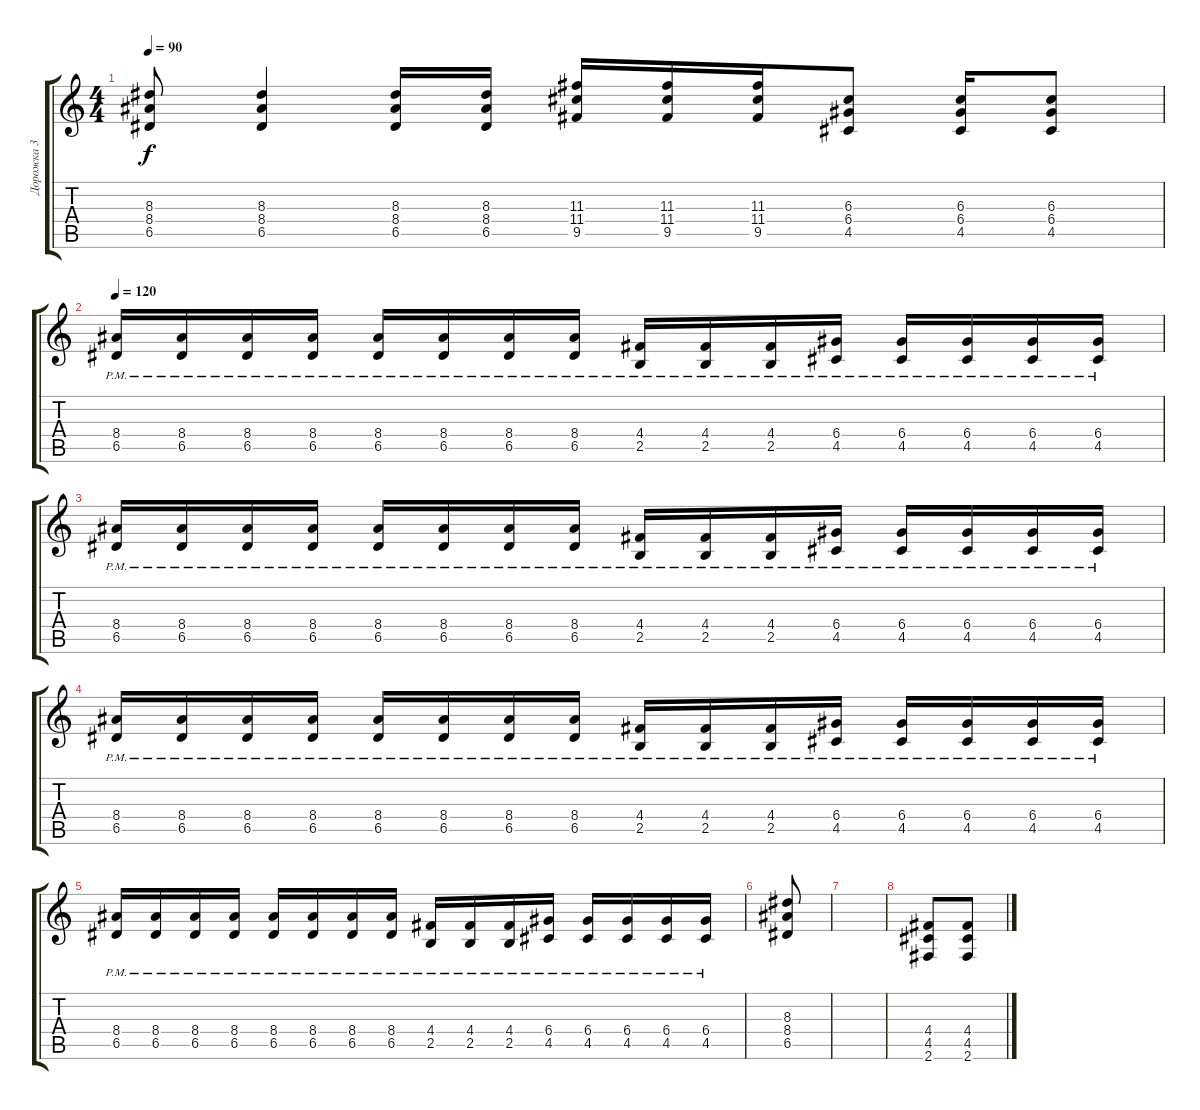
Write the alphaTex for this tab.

\track ("Дорожка 3" "Дорожка 3") {instrument distortionguitar}
\staff {score tabs}
\tuning (E4 B3 G3 D3 A2 E2) {hide}
\ts (4 4)
\tempo 90
\clef g2
\ks c
(8.3 8.4 6.5).8{dy f} (8.3 8.4 6.5).4 (8.3 8.4 6.5).16 (8.3 8.4 6.5).16 (11.3 11.4 9.5).16 (11.3 11.4 9.5).16 (11.3 11.4 9.5).16 (6.3 6.4 4.5).8 (6.3 6.4 4.5).16 (6.3 6.4 4.5).8 |
\tempo 120
(8.4{pm} 6.5{pm}).16 (8.4{pm} 6.5{pm}).16 (8.4{pm} 6.5{pm}).16 (8.4{pm} 6.5{pm}).16 (8.4{pm} 6.5{pm}).16 (8.4{pm} 6.5{pm}).16 (8.4{pm} 6.5{pm}).16 (8.4{pm} 6.5{pm}).16 (4.4{pm} 2.5{pm}).16 (4.4{pm} 2.5{pm}).16 (4.4{pm} 2.5{pm}).16 (6.4{pm} 4.5{pm}).16 (6.4{pm} 4.5{pm}).16 (6.4{pm} 4.5{pm}).16 (6.4{pm} 4.5{pm}).16 (6.4{pm} 4.5{pm}).16 |
(8.4{pm} 6.5{pm}).16 (8.4{pm} 6.5{pm}).16 (8.4{pm} 6.5{pm}).16 (8.4{pm} 6.5{pm}).16 (8.4{pm} 6.5{pm}).16 (8.4{pm} 6.5{pm}).16 (8.4{pm} 6.5{pm}).16 (8.4{pm} 6.5{pm}).16 (4.4{pm} 2.5{pm}).16 (4.4{pm} 2.5{pm}).16 (4.4{pm} 2.5{pm}).16 (6.4{pm} 4.5{pm}).16 (6.4{pm} 4.5{pm}).16 (6.4{pm} 4.5{pm}).16 (6.4{pm} 4.5{pm}).16 (6.4{pm} 4.5{pm}).16 |
(8.4{pm} 6.5{pm}).16 (8.4{pm} 6.5{pm}).16 (8.4{pm} 6.5{pm}).16 (8.4{pm} 6.5{pm}).16 (8.4{pm} 6.5{pm}).16 (8.4{pm} 6.5{pm}).16 (8.4{pm} 6.5{pm}).16 (8.4{pm} 6.5{pm}).16 (4.4{pm} 2.5{pm}).16 (4.4{pm} 2.5{pm}).16 (4.4{pm} 2.5{pm}).16 (6.4{pm} 4.5{pm}).16 (6.4{pm} 4.5{pm}).16 (6.4{pm} 4.5{pm}).16 (6.4{pm} 4.5{pm}).16 (6.4{pm} 4.5{pm}).16 |
(8.4{pm} 6.5{pm}).16 (8.4{pm} 6.5{pm}).16 (8.4{pm} 6.5{pm}).16 (8.4{pm} 6.5{pm}).16 (8.4{pm} 6.5{pm}).16 (8.4{pm} 6.5{pm}).16 (8.4{pm} 6.5{pm}).16 (8.4{pm} 6.5{pm}).16 (4.4{pm} 2.5{pm}).16 (4.4{pm} 2.5{pm}).16 (4.4{pm} 2.5{pm}).16 (6.4{pm} 4.5{pm}).16 (6.4{pm} 4.5{pm}).16 (6.4{pm} 4.5{pm}).16 (6.4{pm} 4.5{pm}).16 (6.4{pm} 4.5{pm}).16 |
(8.3 8.4 6.5).8 |
|
(4.4 4.5 2.6).8 (4.4 4.5 2.6).8
